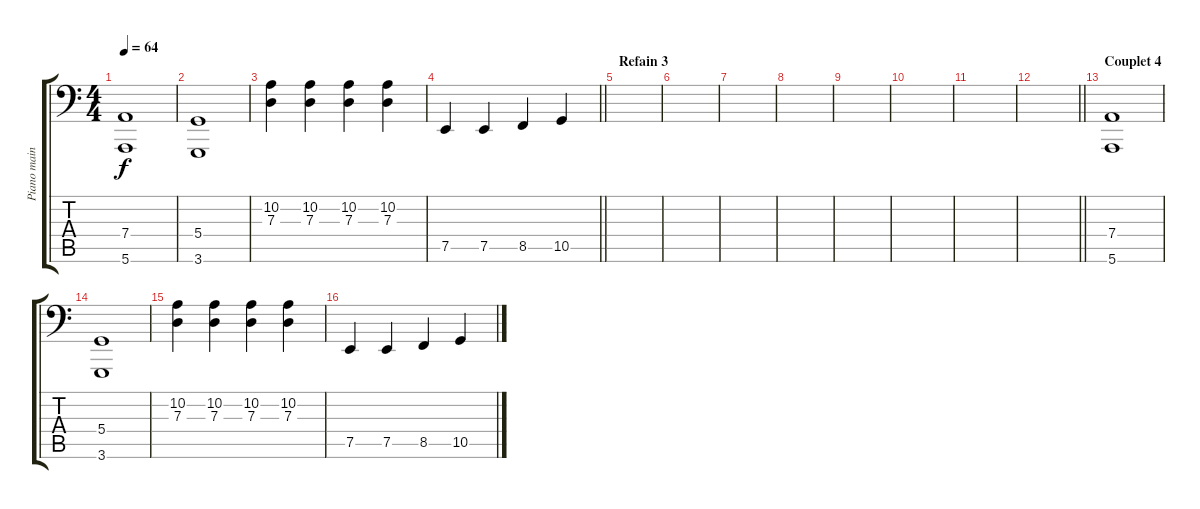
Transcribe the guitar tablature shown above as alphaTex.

\track ("Piano main gauche" "Piano main") {instrument acousticgrandpiano}
\staff {score tabs}
\tuning (E3 B2 G2 D2 A1 E1) {hide}
\ts (4 4)
\tempo 64
\clef f4
\ks c
(7.4 5.6).1{dy f} |
(5.4 3.6).1 |
(10.2 7.3).4 (10.2 7.3).4 (10.2 7.3).4 (10.2 7.3).4 |
\barLineRight lightlight
7.5.4 7.5.4 8.5.4 10.5.4 |
\section ("" "Refain 3")
|
|
|
|
|
|
|
\barLineRight lightlight
|
\section ("" "Couplet 4")
(7.4 5.6).1 |
(5.4 3.6).1 |
(10.2 7.3).4 (10.2 7.3).4 (10.2 7.3).4 (10.2 7.3).4 |
7.5.4 7.5.4 8.5.4 10.5.4
